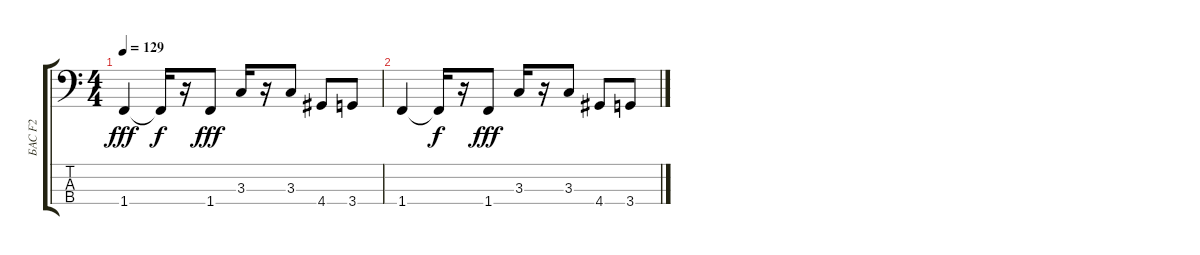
\track ("БАС F2" "БАС F2") {instrument synthbass2}
\staff {score tabs}
\tuning (G2 D2 A1 E1) {hide}
\ts (4 4)
\tempo 129
\clef f4
\ks c
1.4.4{dy fff} 1.4{t}.16{dy f} r.16 1.4.8{dy fff} 3.3.16 r.16 3.3.8 4.4.8 3.4.8 |
1.4.4 1.4{t}.16{dy f} r.16 1.4.8{dy fff} 3.3.16 r.16 3.3.8 4.4.8 3.4.8
